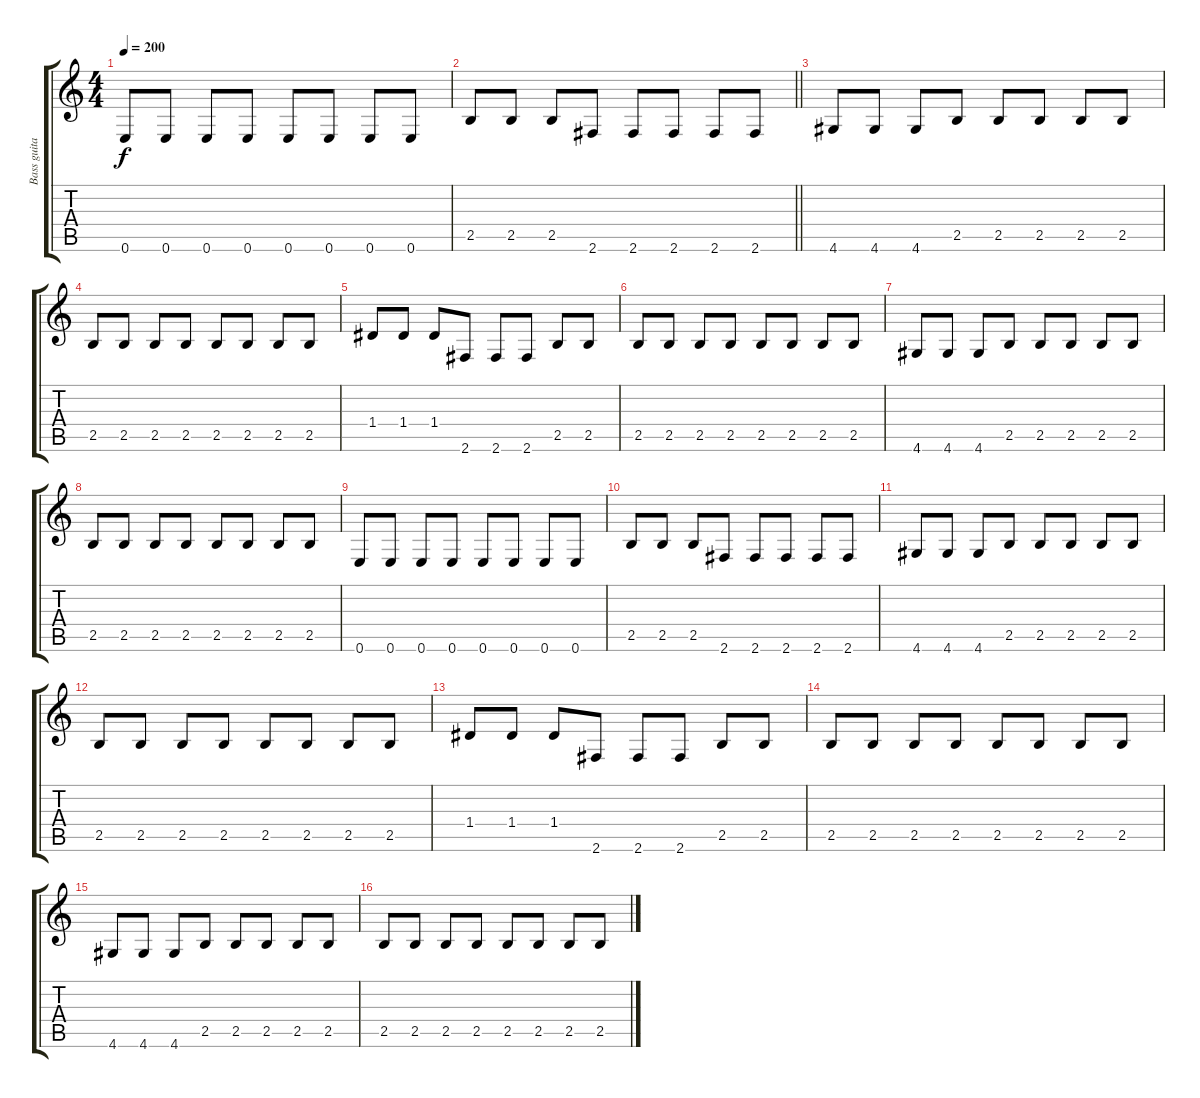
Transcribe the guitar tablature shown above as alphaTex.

\track ("Bass guitar" "Bass guita") {instrument electricbasspick}
\staff {score tabs}
\tuning (E4 B3 G3 D3 A2 E2) {hide}
\ts (4 4)
\tempo 200
\clef g2
\ks c
0.6.8{dy f} 0.6.8 0.6.8 0.6.8 0.6.8 0.6.8 0.6.8 0.6.8 |
\barLineRight lightlight
2.5.8 2.5.8 2.5.8 2.6.8 2.6.8 2.6.8 2.6.8 2.6.8 |
4.6.8 4.6.8 4.6.8 2.5.8 2.5.8 2.5.8 2.5.8 2.5.8 |
2.5.8 2.5.8 2.5.8 2.5.8 2.5.8 2.5.8 2.5.8 2.5.8 |
1.4.8 1.4.8 1.4.8 2.6.8 2.6.8 2.6.8 2.5.8 2.5.8 |
2.5.8 2.5.8 2.5.8 2.5.8 2.5.8 2.5.8 2.5.8 2.5.8 |
4.6.8 4.6.8 4.6.8 2.5.8 2.5.8 2.5.8 2.5.8 2.5.8 |
2.5.8 2.5.8 2.5.8 2.5.8 2.5.8 2.5.8 2.5.8 2.5.8 |
0.6.8 0.6.8 0.6.8 0.6.8 0.6.8 0.6.8 0.6.8 0.6.8 |
2.5.8 2.5.8 2.5.8 2.6.8 2.6.8 2.6.8 2.6.8 2.6.8 |
4.6.8 4.6.8 4.6.8 2.5.8 2.5.8 2.5.8 2.5.8 2.5.8 |
2.5.8 2.5.8 2.5.8 2.5.8 2.5.8 2.5.8 2.5.8 2.5.8 |
1.4.8 1.4.8 1.4.8 2.6.8 2.6.8 2.6.8 2.5.8 2.5.8 |
2.5.8 2.5.8 2.5.8 2.5.8 2.5.8 2.5.8 2.5.8 2.5.8 |
4.6.8 4.6.8 4.6.8 2.5.8 2.5.8 2.5.8 2.5.8 2.5.8 |
2.5.8 2.5.8 2.5.8 2.5.8 2.5.8 2.5.8 2.5.8 2.5.8
